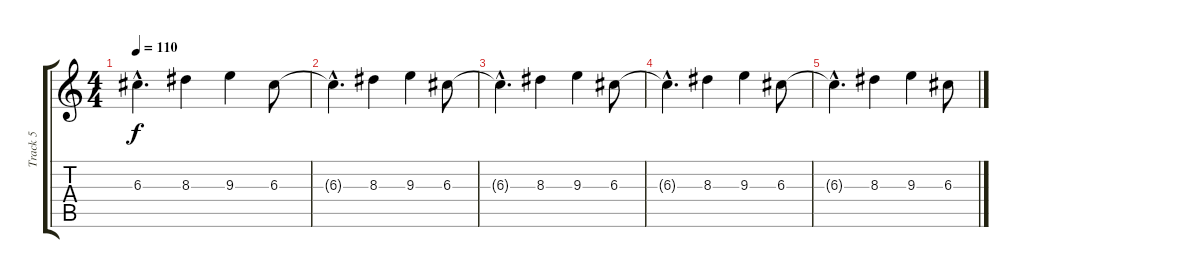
\track ("Track 5" "Track 5") {instrument overdrivenguitar}
\staff {score tabs}
\tuning (E4 B3 G3 D3 A2 E2) {hide}
\ts (4 4)
\tempo 110
\clef g2
\ks c
6.3{hac t}.4{d dy f} 8.3.4 9.3.4 6.3.8 |
6.3{hac t}.4{d} 8.3.4 9.3.4 6.3.8 |
6.3{hac t}.4{d} 8.3.4 9.3.4 6.3.8 |
6.3{hac t}.4{d} 8.3.4 9.3.4 6.3.8 |
6.3{hac t}.4{d} 8.3.4 9.3.4 6.3.8
